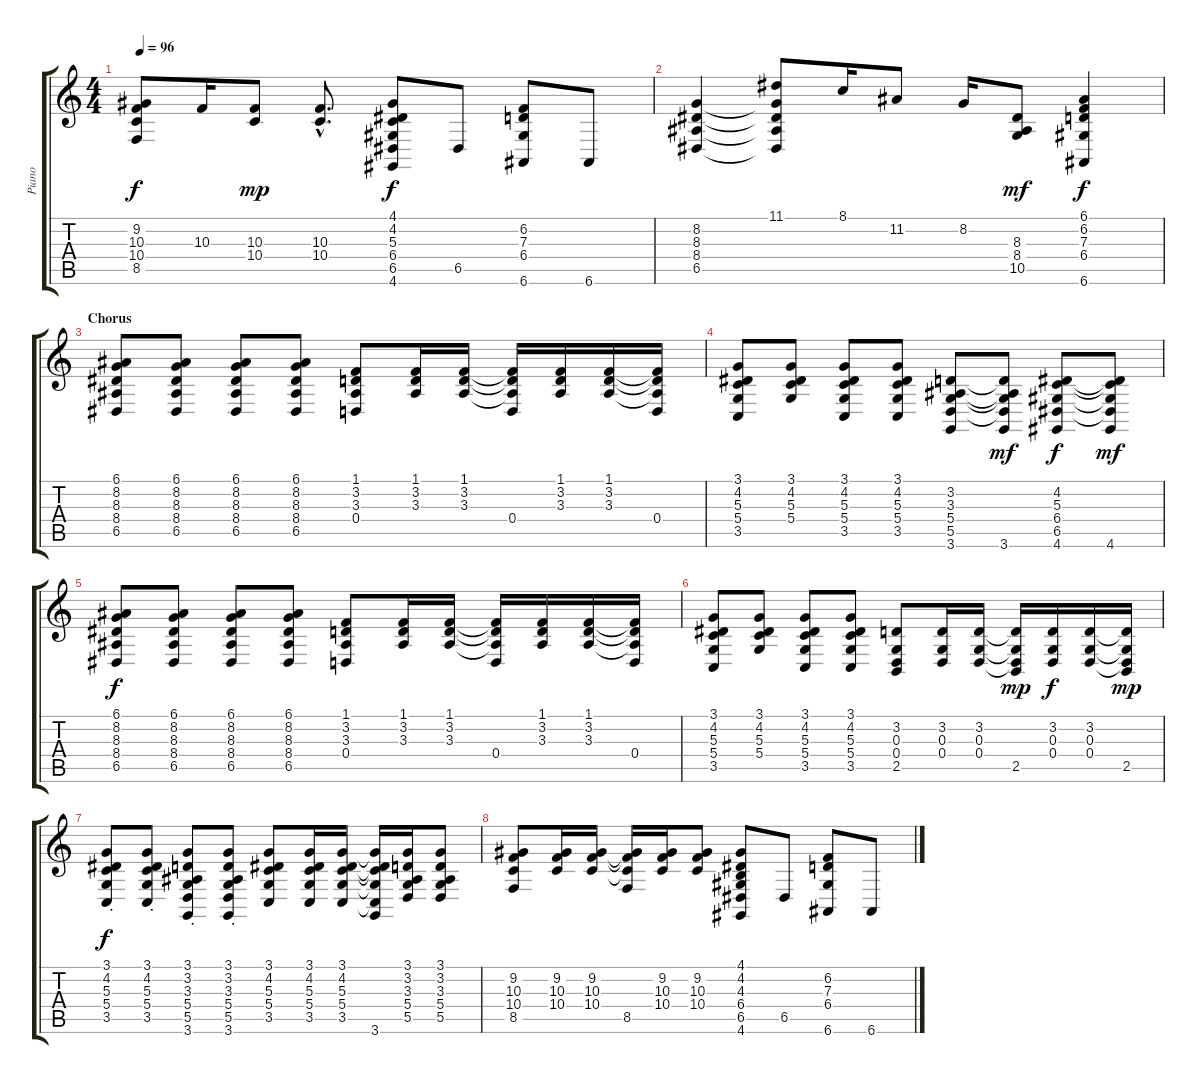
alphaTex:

\track ("Piano" "Piano") {instrument brightacousticpiano}
\staff {score tabs}
\tuning (E4 B3 G3 D3 A2 E2) {hide}
\ts (4 4)
\tempo 96
\clef g2
\ks c
(9.2 10.3 10.4 8.5).8{dy f} 10.3.16 (10.3 10.4).8{dy mp} (10.3{hac} 10.4{hac}).8{d} (4.1 4.2 5.3 6.4 6.5 4.6).8{dy f} 6.5.8 (6.2 7.3 6.4 6.6).8 6.6.8 |
(8.2 8.3 8.4 6.5).4 (11.1 8.2{t} 8.3{t} 8.4{t} 6.5{t}).8 8.1.16 11.2.8 8.2.16 (8.3 8.4 10.5).8{dy mf} (6.1 6.2 7.3 6.4 6.6).4{dy f} |
\section ("" "Chorus")
(6.1 8.2 8.3 8.4 6.5).8 (6.1 8.2 8.3 8.4 6.5).8 (6.1 8.2 8.3 8.4 6.5).8 (6.1 8.2 8.3 8.4 6.5).8 (1.1 3.2 3.3 0.4).8 (1.1 3.2 3.3).16 (1.1 3.2 3.3).16 (1.1{t} 3.2{t} 3.3{t} 0.4).16 (1.1 3.2 3.3).16 (1.1 3.2 3.3).16 (1.1{t} 3.2{t} 3.3{t} 0.4).16 |
(3.1 4.2 5.3 5.4 3.5).8 (3.1 4.2 5.3 5.4).8 (3.1 4.2 5.3 5.4 3.5).8 (3.1 4.2 5.3 5.4 3.5).8 (3.2 3.3 5.4 5.5 3.6).8 (3.2{t} 3.3{t} 5.4{t} 5.5{t} 3.6).8{dy mf} (4.2 5.3 6.4 6.5 4.6).8{dy f} (4.2{t} 5.3{t} 6.4{t} 6.5{t} 4.6).8{dy mf} |
(6.1 8.2 8.3 8.4 6.5).8{dy f} (6.1 8.2 8.3 8.4 6.5).8 (6.1 8.2 8.3 8.4 6.5).8 (6.1 8.2 8.3 8.4 6.5).8 (1.1 3.2 3.3 0.4).8 (1.1 3.2 3.3).16 (1.1 3.2 3.3).16 (1.1{t} 3.2{t} 3.3{t} 0.4).16 (1.1 3.2 3.3).16 (1.1 3.2 3.3).16 (1.1{t} 3.2{t} 3.3{t} 0.4).16 |
(3.1 4.2 5.3 5.4 3.5).8 (3.1 4.2 5.3 5.4).8 (3.1 4.2 5.3 5.4 3.5).8 (3.1 4.2 5.3 5.4 3.5).8 (3.2 0.3 0.4 2.5).8 (3.2 0.3 0.4).16 (3.2 0.3 0.4).16 (3.2{t} 0.3{t} 0.4{t} 2.5).16{dy mp} (3.2 0.3 0.4).16{dy f} (3.2 0.3 0.4).16 (3.2{t} 0.3{t} 0.4{t} 2.5).16{dy mp} |
(3.1{st} 4.2 5.3 5.4 3.5).8{dy f} (3.1{st} 4.2 5.3 5.4 3.5).8 (3.1{st} 3.2 3.3 5.4 5.5 3.6).8 (3.1{st} 3.2 3.3 5.4 5.5 3.6).8 (3.1 4.2 5.3 5.4 3.5).8 (3.1 4.2 5.3 5.4 3.5).16 (3.1 4.2 5.3 5.4 3.5).16 (3.1{t} 4.2{t} 5.3{t} 5.4{t} 3.5{t} 3.6).16 (3.1 3.2 3.3 5.4 5.5).16 (3.1 3.2 3.3 5.4 5.5).8 |
(9.2 10.3 10.4 8.5).8 (9.2 10.3 10.4).16 (9.2 10.3 10.4).16 (9.2{t} 10.3{t} 10.4{t} 8.5).16 (9.2 10.3 10.4).16 (9.2 10.3 10.4).8 (4.1 4.2 4.3 6.4 6.5 4.6).8 6.5.8 (6.2 7.3 6.4 6.6).8 6.6.8
